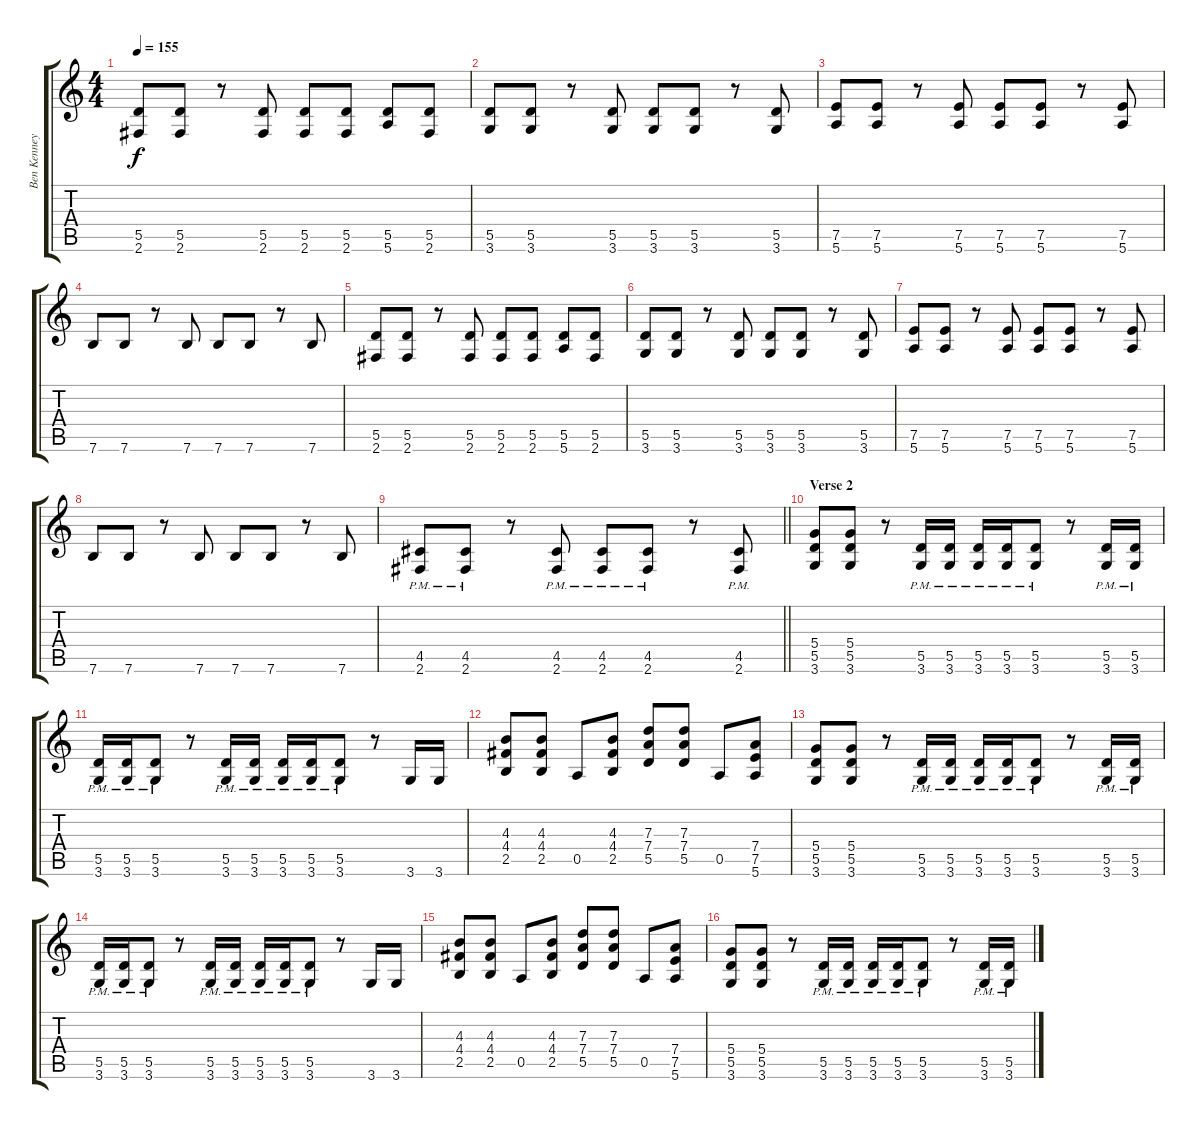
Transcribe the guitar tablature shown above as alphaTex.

\track ("Ben Kenney" "Ben Kenney") {instrument distortionguitar}
\staff {score tabs}
\tuning (E4 B3 G3 D3 A2 E2) {hide}
\ts (4 4)
\tempo 155
\clef g2
\ks c
(5.5 2.6).8{dy f} (5.5 2.6).8 r.8 (5.5 2.6).8 (5.5 2.6).8 (5.5 2.6).8 (5.5 5.6).8 (5.5 2.6).8 |
(5.5 3.6).8 (5.5 3.6).8 r.8 (5.5 3.6).8 (5.5 3.6).8 (5.5 3.6).8 r.8 (5.5 3.6).8 |
(7.5 5.6).8 (7.5 5.6).8 r.8 (7.5 5.6).8 (7.5 5.6).8 (7.5 5.6).8 r.8 (7.5 5.6).8 |
7.6.8 7.6.8 r.8 7.6.8 7.6.8 7.6.8 r.8 7.6.8 |
(5.5 2.6).8 (5.5 2.6).8 r.8 (5.5 2.6).8 (5.5 2.6).8 (5.5 2.6).8 (5.5 5.6).8 (5.5 2.6).8 |
(5.5 3.6).8 (5.5 3.6).8 r.8 (5.5 3.6).8 (5.5 3.6).8 (5.5 3.6).8 r.8 (5.5 3.6).8 |
(7.5 5.6).8 (7.5 5.6).8 r.8 (7.5 5.6).8 (7.5 5.6).8 (7.5 5.6).8 r.8 (7.5 5.6).8 |
7.6.8 7.6.8 r.8 7.6.8 7.6.8 7.6.8 r.8 7.6.8 |
\barLineRight lightlight
(4.5{pm} 2.6{pm}).8 (4.5{pm} 2.6{pm}).8 r.8 (4.5{pm} 2.6{pm}).8 (4.5{pm} 2.6{pm}).8 (4.5{pm} 2.6{pm}).8 r.8 (4.5{pm} 2.6{pm}).8 |
\section ("" "Verse 2")
(5.4 5.5 3.6).8 (5.4 5.5 3.6).8 r.8 (5.5 3.6{pm}).16 (5.5 3.6{pm}).16 (5.5 3.6{pm}).16 (5.5 3.6{pm}).16 (5.5 3.6{pm}).8 r.8 (5.5 3.6{pm}).16 (5.5 3.6{pm}).16 |
(5.5 3.6{pm}).16 (5.5 3.6{pm}).16 (5.5 3.6{pm}).8 r.8 (5.5 3.6{pm}).16 (5.5 3.6{pm}).16 (5.5 3.6{pm}).16 (5.5 3.6{pm}).16 (5.5 3.6{pm}).8 r.8 3.6.16 3.6.16 |
(4.3 4.4 2.5).8 (4.3 4.4 2.5).8 0.5.8 (4.3 4.4 2.5).8 (7.3 7.4 5.5).8 (7.3 7.4 5.5).8 0.5.8 (7.4 7.5 5.6).8 |
(5.4 5.5 3.6).8 (5.4 5.5 3.6).8 r.8 (5.5 3.6{pm}).16 (5.5 3.6{pm}).16 (5.5 3.6{pm}).16 (5.5 3.6{pm}).16 (5.5 3.6{pm}).8 r.8 (5.5 3.6{pm}).16 (5.5 3.6{pm}).16 |
(5.5 3.6{pm}).16 (5.5 3.6{pm}).16 (5.5 3.6{pm}).8 r.8 (5.5 3.6{pm}).16 (5.5 3.6{pm}).16 (5.5 3.6{pm}).16 (5.5 3.6{pm}).16 (5.5 3.6{pm}).8 r.8 3.6.16 3.6.16 |
(4.3 4.4 2.5).8 (4.3 4.4 2.5).8 0.5.8 (4.3 4.4 2.5).8 (7.3 7.4 5.5).8 (7.3 7.4 5.5).8 0.5.8 (7.4 7.5 5.6).8 |
(5.4 5.5 3.6).8 (5.4 5.5 3.6).8 r.8 (5.5 3.6{pm}).16 (5.5 3.6{pm}).16 (5.5 3.6{pm}).16 (5.5 3.6{pm}).16 (5.5 3.6{pm}).8 r.8 (5.5 3.6{pm}).16 (5.5 3.6{pm}).16
